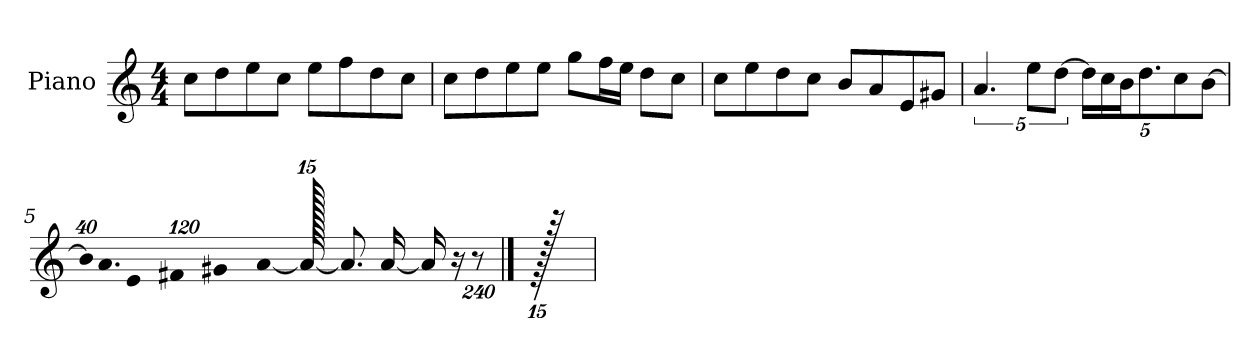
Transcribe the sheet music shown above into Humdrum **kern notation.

**kern
*part1
*staff1
*I"Piano
*I'P-no
*clefG2
*k[]
*M4/4
*MM90
=1
8cc\L
8dd\
8ee\
8cc\J
8ee\L
8ff\
8dd\
8cc\J
=2
8cc\L
8dd\
8ee\
8ee\J
8gg\L
16ff\L
16ee\JJ
8dd\L
8cc\J
=3
8cc\L
8ee\
8dd\
8cc\J
8b/L
8a/
8e/
8g#X/J
=4
5.a/
10ee\L
[10dd\J
*Xbrackettup
20dd\LL]
20cc\
20b\J
10.dd\
10cc\
[10b\J
!!LO:LB:g=z
=5
!LO:N:vis=32
640%23b/KLL]
!LO:N:vis=16.
960%103a/J
!LO:N:vis=8
960%137e/
!LO:N:vis=16
1920%137f#X/L
!LO:N:vis=32
640%23g#X/K
[384%41a/J
1920a/_
8.a/L]
[16a/Jk
16a/]
16r
1920%239r
==6
1920r
=
*-
